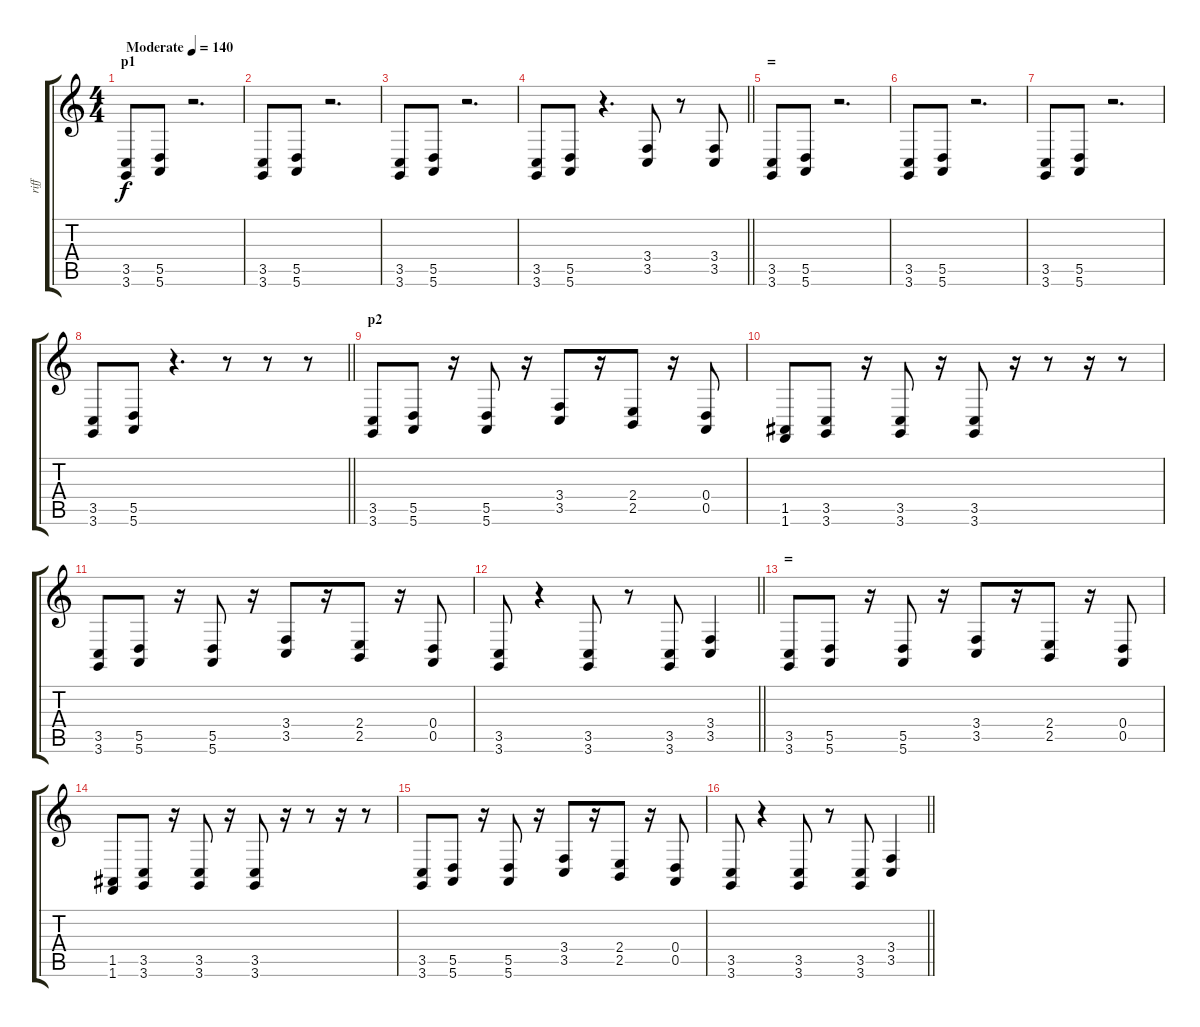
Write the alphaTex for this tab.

\track ("riff" "riff") {instrument lead2sawtooth}
\staff {score tabs}
\tuning (E4 B3 G3 D3 A2 E2) {hide}
\ts (4 4)
\section ("" "p1")
\tempo (140 "Moderate")
\clef g2
\ks c
(3.5 3.6).8{dy f instrument lead2sawtooth} (5.5 5.6).8 r.2{d} |
(3.5 3.6).8 (5.5 5.6).8 r.2{d} |
(3.5 3.6).8 (5.5 5.6).8 r.2{d} |
\barLineRight lightlight
(3.5 3.6).8 (5.5 5.6).8 r.4{d} (3.4 3.5).8 r.8 (3.4 3.5).8 |
\section ("" "=")
(3.5 3.6).8 (5.5 5.6).8 r.2{d} |
(3.5 3.6).8 (5.5 5.6).8 r.2{d} |
(3.5 3.6).8 (5.5 5.6).8 r.2{d} |
\barLineRight lightlight
(3.5 3.6).8 (5.5 5.6).8 r.4{d} r.8 r.8 r.8 |
\section ("" "p2")
(3.5 3.6).8 (5.5 5.6).8 r.16 (5.5 5.6).8 r.16 (3.4 3.5).8 r.16 (2.4 2.5).8 r.16 (0.4 0.5).8 |
(1.5 1.6).8 (3.5 3.6).8 r.16 (3.5 3.6).8 r.16 (3.5 3.6).8 r.16 r.8 r.16 r.8 |
(3.5 3.6).8 (5.5 5.6).8 r.16 (5.5 5.6).8 r.16 (3.4 3.5).8 r.16 (2.4 2.5).8 r.16 (0.4 0.5).8 |
\barLineRight lightlight
(3.5 3.6).8 r.4 (3.5 3.6).8 r.8 (3.5 3.6).8 (3.4 3.5).4 |
\section ("" "=")
(3.5 3.6).8 (5.5 5.6).8 r.16 (5.5 5.6).8 r.16 (3.4 3.5).8 r.16 (2.4 2.5).8 r.16 (0.4 0.5).8 |
(1.5 1.6).8 (3.5 3.6).8 r.16 (3.5 3.6).8 r.16 (3.5 3.6).8 r.16 r.8 r.16 r.8 |
(3.5 3.6).8 (5.5 5.6).8 r.16 (5.5 5.6).8 r.16 (3.4 3.5).8 r.16 (2.4 2.5).8 r.16 (0.4 0.5).8 |
\barLineRight lightlight
(3.5 3.6).8 r.4 (3.5 3.6).8 r.8 (3.5 3.6).8 (3.4 3.5).4
